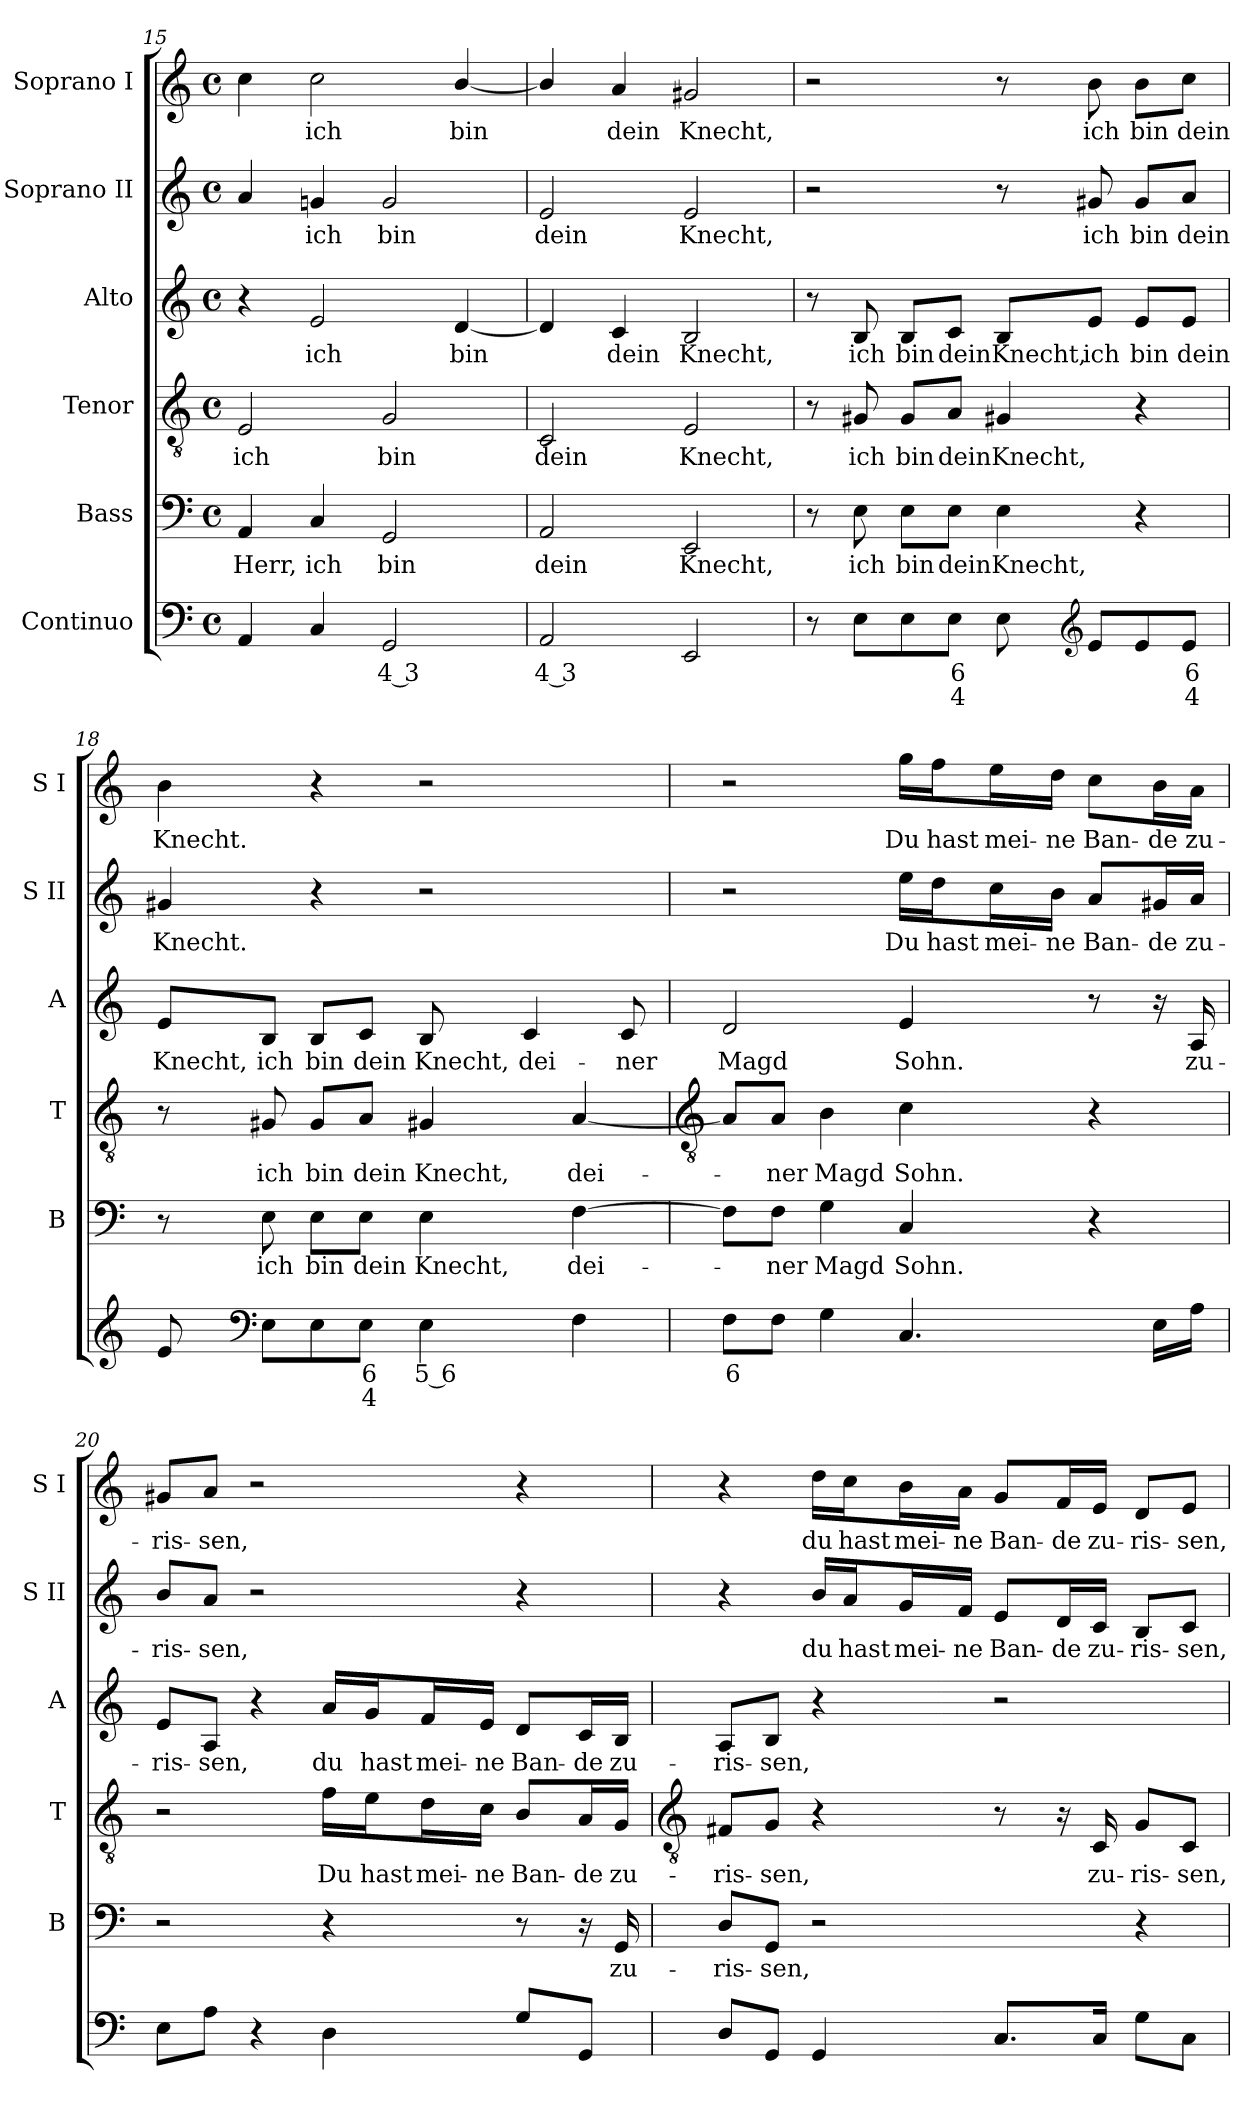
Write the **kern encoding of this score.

**kern	**text	**text	**kern	**text	**kern	**text	**kern	**text	**kern	**text	**kern	**text
*part6	*part6	*part6	*part5	*part5	*part4	*part4	*part3	*part3	*part2	*part2	*part1	*part1
*staff6	*staff6	*staff6	*staff5	*staff5	*staff4	*staff4	*staff3	*staff3	*staff2	*staff2	*staff1	*staff1
*I"Continuo	*	*	*I"Bass	*	*I"Tenor	*	*I"Alto	*	*I"Soprano II	*	*I"Soprano I	*
*	*	*	*I'B	*	*I'T	*	*I'A	*	*I'S II	*	*I'S I	*
!!LO:LB:g=z
*clefF4	*	*	*clefF4	*	*clefGv2	*	*clefG2	*	*clefG2	*	*clefG2	*
*k[]	*	*	*k[]	*	*k[]	*	*k[]	*	*k[]	*	*k[]	*
*C:	*	*	*C:	*	*C:	*	*C:	*	*C:	*	*C:	*
*M4/4	*	*	*M4/4	*	*M4/4	*	*M4/4	*	*M4/4	*	*M4/4	*
*met(c)	*	*	*met(c)	*	*met(c)	*	*met(c)	*	*met(c)	*	*met(c)	*
=15	=15	=15	=15	=15	=15	=15	=15	=15	=15	=15	=15	=15
!	!	!	!	!LO:LY:b	!	!LO:LY:b	!	!	!	!	!	!
4AA	.	.	4AA	Herr,	2E	ich	4r	.	4a	.	4cc	.
!	!	!	!	!LO:LY:b	!	!	!	!LO:LY:b	!	!LO:LY:b	!	!LO:LY:b
4C	.	.	4C	ich	.	.	2e	ich	4gn	ich	2cc	ich
!	!LO:LY:b	!	!	!LO:LY:b	!	!LO:LY:b	!	!	!	!LO:LY:b	!	!
2GG	4 3	.	2GG	bin	2G	bin	.	.	2g	bin	.	.
!	!	!	!	!	!	!	!	!LO:LY:b	!	!	!	!LO:LY:b
.	.	.	.	.	.	.	[4d	bin	.	.	[4b/	bin
=16	=16	=16	=16	=16	=16	=16	=16	=16	=16	=16	=16	=16
!	!LO:LY:b	!	!	!LO:LY:b	!	!LO:LY:b	!	!	!	!LO:LY:b	!	!
2AA	4 3	.	2AA	dein	2C	dein	4d]	.	2e	dein	4b/]	.
!	!	!	!	!	!	!	!	!LO:LY:b	!	!	!	!LO:LY:b
.	.	.	.	.	.	.	4c	dein	.	.	4a	dein
!	!	!	!	!LO:LY:b	!	!LO:LY:b	!	!LO:LY:b	!	!LO:LY:b	!	!LO:LY:b
2EE	.	.	2EE	Knecht,	2E	Knecht,	2B	Knecht,	2e	Knecht,	2g#X	Knecht,
=17	=17	=17	=17	=17	=17	=17	=17	=17	=17	=17	=17	=17
8r	.	.	8r	.	8r	.	8r	.	2r	.	2r	.
!	!	!	!	!LO:LY:b	!	!LO:LY:b	!	!LO:LY:b	!	!	!	!
8EL	.	.	8E	ich	8G#X	ich	8B	ich	.	.	.	.
!	!	!	!	!LO:LY:b	!	!LO:LY:b	!	!LO:LY:b	!	!	!	!
8E	.	.	8E\L	bin	8G#/L	bin	8B/L	bin	.	.	.	.
!	!LO:LY:b	!LO:LY:b	!	!LO:LY:b	!	!LO:LY:b	!	!LO:LY:b	!	!	!	!
8EJ	6	4	8E\J	dein	8A/J	dein	8c/J	dein	.	.	.	.
!	!	!	!	!LO:LY:b	!	!LO:LY:b	!	!LO:LY:b	!	!	!	!
8E	.	.	4E	Knecht,	4G#X	Knecht,	8B/L	Knecht,	8r	.	8r	.
*clefG2	*	*	*	*	*	*	*	*	*	*	*	*
!	!	!	!	!	!	!	!	!LO:LY:b	!	!LO:LY:b	!	!LO:LY:b
8eL	.	.	.	.	.	.	8e/J	ich	8g#X	ich	8b	ich
!	!	!	!	!	!	!	!	!LO:LY:b	!	!LO:LY:b	!	!LO:LY:b
8e	.	.	4r	.	4r	.	8e/L	bin	8g#/L	bin	8b\L	bin
!	!LO:LY:b	!LO:LY:b	!	!	!	!	!	!LO:LY:b	!	!LO:LY:b	!	!LO:LY:b
8eJ	6	4	.	.	.	.	8e/J	dein	8a/J	dein	8cc\J	dein
=18	=18	=18	=18	=18	=18	=18	=18	=18	=18	=18	=18	=18
!	!	!	!	!	!	!	!	!LO:LY:b	!	!LO:LY:b	!	!LO:LY:b
8e	.	.	8r	.	8r	.	8e/L	Knecht,	4g#X	Knecht.	4b	Knecht.
*clefF4	*	*	*	*	*	*	*	*	*	*	*	*
!	!	!	!	!LO:LY:b	!	!LO:LY:b	!	!LO:LY:b	!	!	!	!
8EL	.	.	8E	ich	8G#X	ich	8B/J	ich	.	.	.	.
!	!	!	!	!LO:LY:b	!	!LO:LY:b	!	!LO:LY:b	!	!	!	!
8E	.	.	8E\L	bin	8G#/L	bin	8B/L	bin	4r	.	4r	.
!	!LO:LY:b	!LO:LY:b	!	!LO:LY:b	!	!LO:LY:b	!	!LO:LY:b	!	!	!	!
8EJ	6	4	8E\J	dein	8A/J	dein	8c/J	dein	.	.	.	.
!	!LO:LY:b	!	!	!LO:LY:b	!	!LO:LY:b	!	!LO:LY:b	!	!	!	!
4E	5 6	.	4E	Knecht,	4G#X	Knecht,	8B	Knecht,	2r	.	2r	.
!	!	!	!	!	!	!	!	!LO:LY:b	!	!	!	!
.	.	.	.	.	.	.	4c	dei-	.	.	.	.
!	!	!	!	!LO:LY:b	!	!LO:LY:b	!	!	!	!	!	!
4F	.	.	[4F	dei-	[4A	dei-	.	.	.	.	.	.
!	!	!	!	!	!	!	!	!LO:LY:b	!	!	!	!
.	.	.	.	.	.	.	8c	-ner	.	.	.	.
!!LO:LB:g=z
=19	=19	=19	=19	=19	=19	=19	=19	=19	=19	=19	=19	=19
*	*	*	*	*	*clefGv2	*	*	*	*	*	*	*
!	!LO:LY:b	!	!	!	!	!	!	!LO:LY:b	!	!	!	!
8FL	6	.	8F\L]	.	8A/L]	.	2d	Magd	2r	.	2r	.
!	!	!	!	!LO:LY:b	!	!LO:LY:b	!	!	!	!	!	!
8FJ	.	.	8F\J	ner	8A/J	ner	.	.	.	.	.	.
!	!	!	!	!LO:LY:b	!	!LO:LY:b	!	!	!	!	!	!
4G	.	.	4G	Magd	4B	Magd	.	.	.	.	.	.
!	!	!	!	!LO:LY:b	!	!LO:LY:b	!	!LO:LY:b	!	!LO:LY:b	!	!LO:LY:b
4.C	.	.	4C	Sohn.	4c	Sohn.	4e	Sohn.	16ee\LL	Du	16gg\LL	Du
!	!	!	!	!	!	!	!	!	!	!LO:LY:b	!	!LO:LY:b
.	.	.	.	.	.	.	.	.	16dd\J	hast	16ff\J	hast
!	!	!	!	!	!	!	!	!	!	!LO:LY:b	!	!LO:LY:b
.	.	.	.	.	.	.	.	.	16cc\L	mei-	16ee\L	mei-
!	!	!	!	!	!	!	!	!	!	!LO:LY:b	!	!LO:LY:b
.	.	.	.	.	.	.	.	.	16b\JJ	-ne	16dd\JJ	-ne
!	!	!	!	!	!	!	!	!	!	!LO:LY:b	!	!LO:LY:b
.	.	.	4r	.	4r	.	8r	.	8a/L	Ban-	8cc\L	Ban-
!	!	!	!	!	!	!	!	!	!	!LO:LY:b	!	!LO:LY:b
16ELL	.	.	.	.	.	.	16r	.	16g#X/L	-de	16b\L	-de
!	!	!	!	!	!	!	!	!LO:LY:b	!	!LO:LY:b	!	!LO:LY:b
16AJJ	.	.	.	.	.	.	16A	zu-	16a/JJ	zu-	16a\JJ	zu-
=20	=20	=20	=20	=20	=20	=20	=20	=20	=20	=20	=20	=20
!	!	!	!	!	!	!	!	!LO:LY:b	!	!LO:LY:b	!	!LO:LY:b
8EL	.	.	2r	.	2r	.	8e/L	-ris-	8b/L	-ris-	8g#X/L	-ris-
!	!	!	!	!	!	!	!	!LO:LY:b	!	!LO:LY:b	!	!LO:LY:b
8AJ	.	.	.	.	.	.	8A/J	-sen,	8a/J	-sen,	8a/J	-sen,
4r	.	.	.	.	.	.	4r	.	2r	.	2r	.
!	!	!	!	!	!	!LO:LY:b	!	!LO:LY:b	!	!	!	!
4D	.	.	4r	.	16f\LL	Du	16a/LL	du	.	.	.	.
!	!	!	!	!	!	!LO:LY:b	!	!LO:LY:b	!	!	!	!
.	.	.	.	.	16e\J	hast	16g/J	hast	.	.	.	.
!	!	!	!	!	!	!LO:LY:b	!	!LO:LY:b	!	!	!	!
.	.	.	.	.	16d\L	mei-	16f/L	mei-	.	.	.	.
!	!	!	!	!	!	!LO:LY:b	!	!LO:LY:b	!	!	!	!
.	.	.	.	.	16c\JJ	-ne	16e/JJ	-ne	.	.	.	.
!	!	!	!	!	!	!LO:LY:b	!	!LO:LY:b	!	!	!	!
8GL	.	.	8r	.	8B/L	Ban-	8d/L	Ban-	4r	.	4r	.
!	!	!	!	!	!	!LO:LY:b	!	!LO:LY:b	!	!	!	!
8GGJ	.	.	16r	.	16A/L	-de	16c/L	-de	.	.	.	.
!	!	!	!	!LO:LY:b	!	!LO:LY:b	!	!LO:LY:b	!	!	!	!
.	.	.	16GG	zu-	16G/JJ	zu-	16B/JJ	zu-	.	.	.	.
!!LO:LB:g=z
=21	=21	=21	=21	=21	=21	=21	=21	=21	=21	=21	=21	=21
*	*	*	*	*	*clefGv2	*	*	*	*	*	*	*
!	!	!	!	!LO:LY:b	!	!LO:LY:b	!	!LO:LY:b	!	!	!	!
8DL	.	.	8D/L	-ris-	8F#X/L	-ris-	8A/L	-ris-	4r	.	4r	.
!	!	!	!	!LO:LY:b	!	!LO:LY:b	!	!LO:LY:b	!	!	!	!
8GGJ	.	.	8GG/J	-sen,	8G/J	-sen,	8B/J	-sen,	.	.	.	.
!	!	!	!	!	!	!	!	!	!	!LO:LY:b	!	!LO:LY:b
4GG	.	.	2r	.	4r	.	4r	.	16b/LL	du	16dd\LL	du
!	!	!	!	!	!	!	!	!	!	!LO:LY:b	!	!LO:LY:b
.	.	.	.	.	.	.	.	.	16a/J	hast	16cc\J	hast
!	!	!	!	!	!	!	!	!	!	!LO:LY:b	!	!LO:LY:b
.	.	.	.	.	.	.	.	.	16g/L	mei-	16b\L	mei-
!	!	!	!	!	!	!	!	!	!	!LO:LY:b	!	!LO:LY:b
.	.	.	.	.	.	.	.	.	16f/JJ	-ne	16a\JJ	-ne
!	!	!	!	!	!	!	!	!	!	!LO:LY:b	!	!LO:LY:b
8.CL	.	.	.	.	8r	.	2r	.	8e/L	Ban-	8g/L	Ban-
!	!	!	!	!	!	!	!	!	!	!LO:LY:b	!	!LO:LY:b
.	.	.	.	.	16r	.	.	.	16d/L	-de	16f/L	-de
!	!	!	!	!	!	!LO:LY:b	!	!	!	!LO:LY:b	!	!LO:LY:b
16CJ	.	.	.	.	16C	zu-	.	.	16c/JJ	zu-	16e/JJ	zu-
!	!	!	!	!	!	!LO:LY:b	!	!	!	!LO:LY:b	!	!LO:LY:b
8GL	.	.	4r	.	8G/L	-ris-	.	.	8B/L	-ris-	8d/L	-ris-
!	!	!	!	!	!	!LO:LY:b	!	!	!	!LO:LY:b	!	!LO:LY:b
8CJ	.	.	.	.	8C/J	-sen,	.	.	8c/J	-sen,	8e/J	-sen,
=	=	=	=	=	=	=	=	=	=	=	=	=
*-	*-	*-	*-	*-	*-	*-	*-	*-	*-	*-	*-	*-
